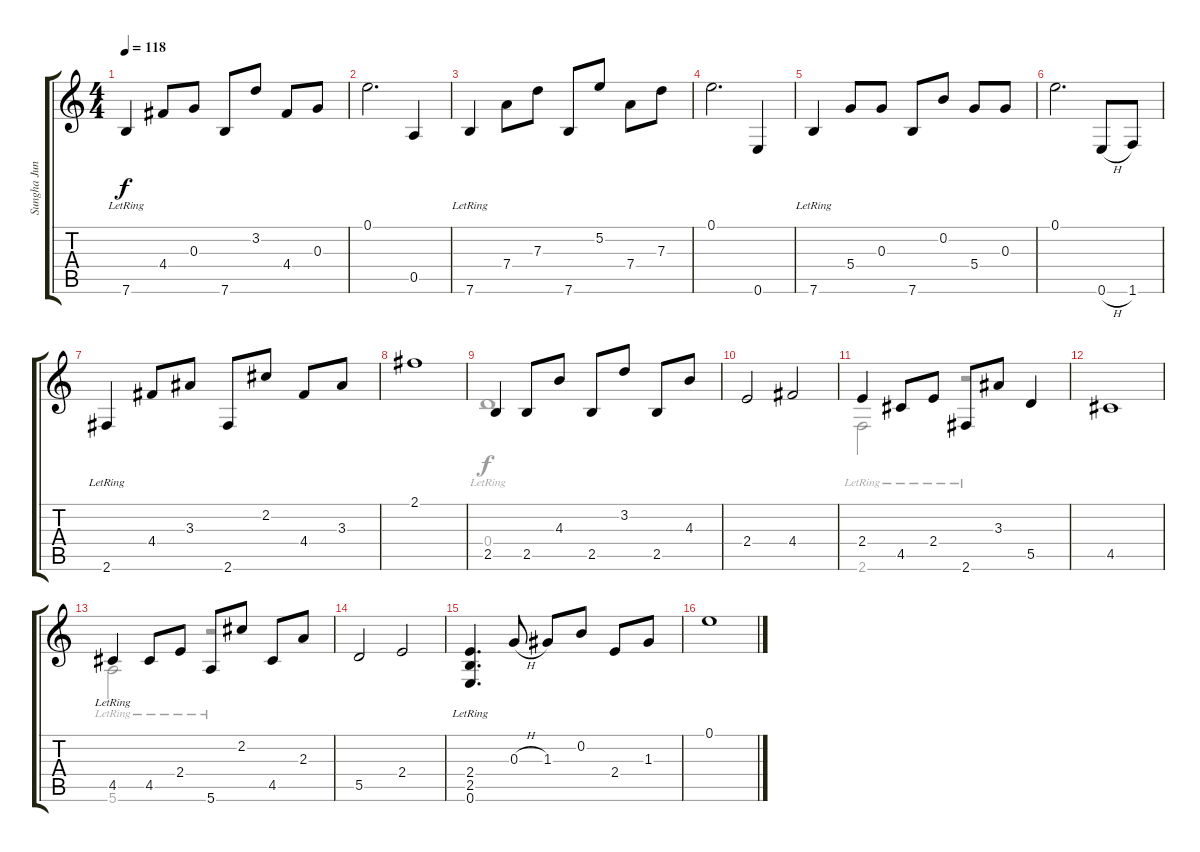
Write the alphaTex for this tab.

\track ("Sungha Jung" "Sungha Jun") {instrument acousticguitarsteel}
\staff {score tabs}
\tuning (E4 B3 G3 D3 A2 E2) {hide}
\voice
\ts (4 4)
\tempo 118
\clef g2
\ks c
7.6{lr}.4{dy f} 4.4.8 0.3.8 7.6.8 3.2.8 4.4.8 0.3.8 |
0.1.2{d} 0.5.4 |
7.6{lr}.4 7.4.8 7.3.8 7.6.8 5.2.8 7.4.8 7.3.8 |
0.1.2{d} 0.6.4 |
7.6{lr}.4 5.4.8 0.3.8 7.6.8 0.2.8 5.4.8 0.3.8 |
0.1.2{d} 0.6{h}.8 1.6.8 |
2.6{lr}.4 4.4.8 3.3.8 2.6.8 2.2.8 4.4.8 3.3.8 |
2.1.1 |
2.5.4 2.5.8 4.3.8 2.5.8 3.2.8 2.5.8 4.3.8 |
2.4.2 4.4.2 |
2.4.4 4.5.8 2.4.8 2.6.8 3.3.8 5.5.4 |
4.5.1 |
4.5{lr}.4 4.5.8 2.4.8 5.6.8 2.2.8 4.5.8 2.3.8 |
5.5.2 2.4.2 |
(2.4{lr} 2.5 0.6).4{d} 0.3{h}.8 1.3.8 0.2.8 2.4.8 1.3.8 |
0.1.1
\voice
\clef g2
\ottava regular
\simile none
\ks c
|
|
|
|
|
|
|
|
0.4{lr}.1{dy f} |
|
2.6{lr}.2 r.2 |
|
5.6{lr}.2 r.2 |
|
|
